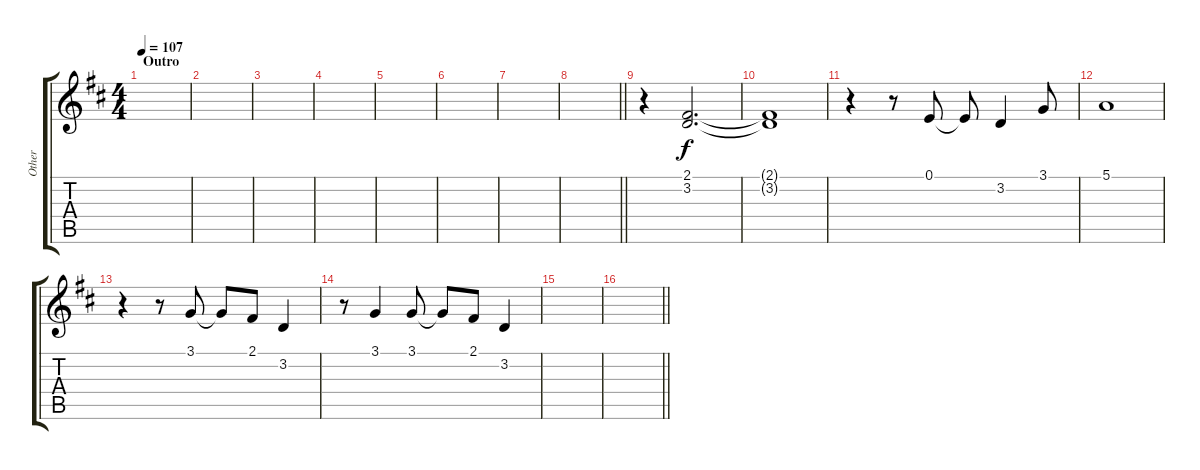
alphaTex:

\track ("Other" "Other") {instrument lead1square}
\staff {score tabs}
\tuning (E4 B3 G3 D3 A2 E2) {hide}
\ts (4 4)
\section ("" "Outro")
\tempo 107
\clef g2
\ks d
|
|
|
|
|
|
|
\barLineRight lightlight
|
r.4 (2.1 3.2).2{d} |
(2.1{t} 3.2{t}).1 |
r.4 r.8 0.1.8 0.1{t}.8 3.2.4 3.1.8 |
5.1.1 |
r.4 r.8 3.1.8 3.1{t}.8 2.1.8 3.2.4 |
r.8 3.1.4 3.1.8 3.1{t}.8 2.1.8 3.2.4 |
|
\barLineRight lightlight
